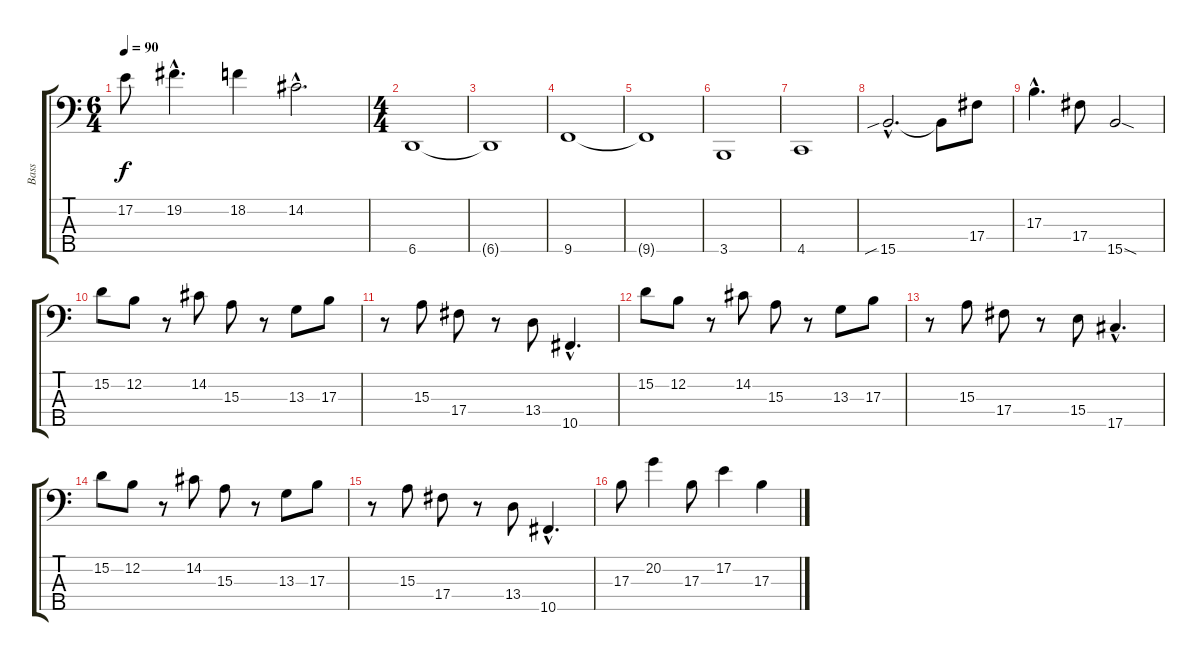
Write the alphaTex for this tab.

\track ("Bass" "Bass") {instrument electricbassfinger}
\staff {score tabs}
\tuning (E2 B1 Gb1 Db1 Ab0) {hide}
\ts (6 4)
\tempo 90
\clef f4
\ks c
17.2.8{dy f} 19.2{hac}.4{d} 18.2.4 14.2{hac}.2{d} |
\ts (4 4)
6.5.1 |
6.5{t}.1 |
9.5.1 |
9.5{t}.1 |
3.5.1 |
4.5.1 |
15.5{sib hac}.2{d} 15.5{t}.8 17.4.8 |
17.3{hac}.4{d} 17.4.8 15.5{sod}.2 |
15.2.8 12.2.8 r.8 14.2.8 15.3.8 r.8 13.3.8 17.3.8 |
r.8 15.3.8 17.4.8 r.8 13.4.8 10.5{hac}.4{d} |
15.2.8 12.2.8 r.8 14.2.8 15.3.8 r.8 13.3.8 17.3.8 |
r.8 15.3.8 17.4.8 r.8 15.4.8 17.5{hac}.4{d} |
15.2.8 12.2.8 r.8 14.2.8 15.3.8 r.8 13.3.8 17.3.8 |
r.8 15.3.8 17.4.8 r.8 13.4.8 10.5{hac}.4{d} |
17.3.8 20.2.4 17.3.8 17.2.4 17.3.4
